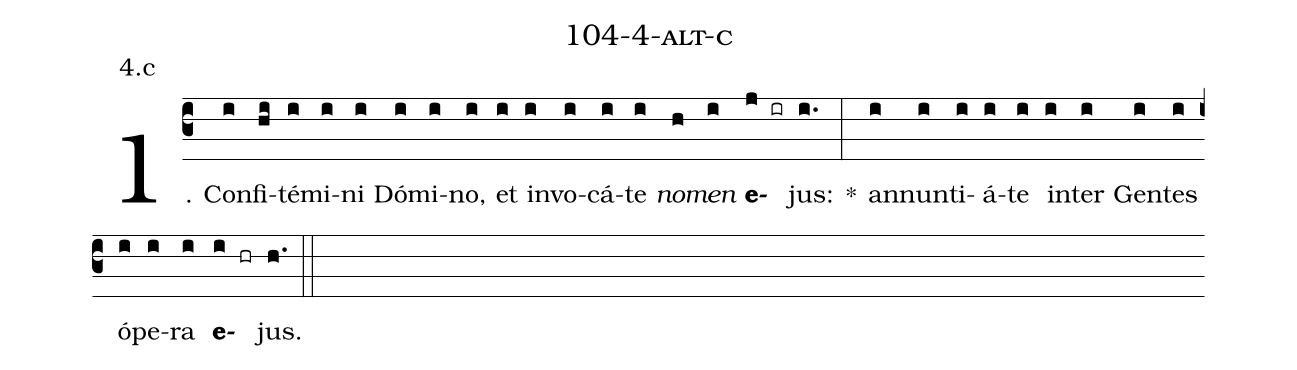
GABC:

name: 104-4-alt-c;
annotation: 4.c;
%%
(c3)1. Con(i)fi(hi)té(i)mi(i)ni(i) Dó(i)mi(i)no,(i) et(i) in(i)vo(i)cá(i)te(i) <i>no</i>(h)<i>men</i>(i) <b>e</b>(j ir)jus:(i.) *(:) an(i)nun(i)ti(i)á(i)te(i) in(i)ter(i) Gen(i)tes(i) ó(i)pe(i)ra(i) <b>e</b>(i hr)jus.(h.) (::)
